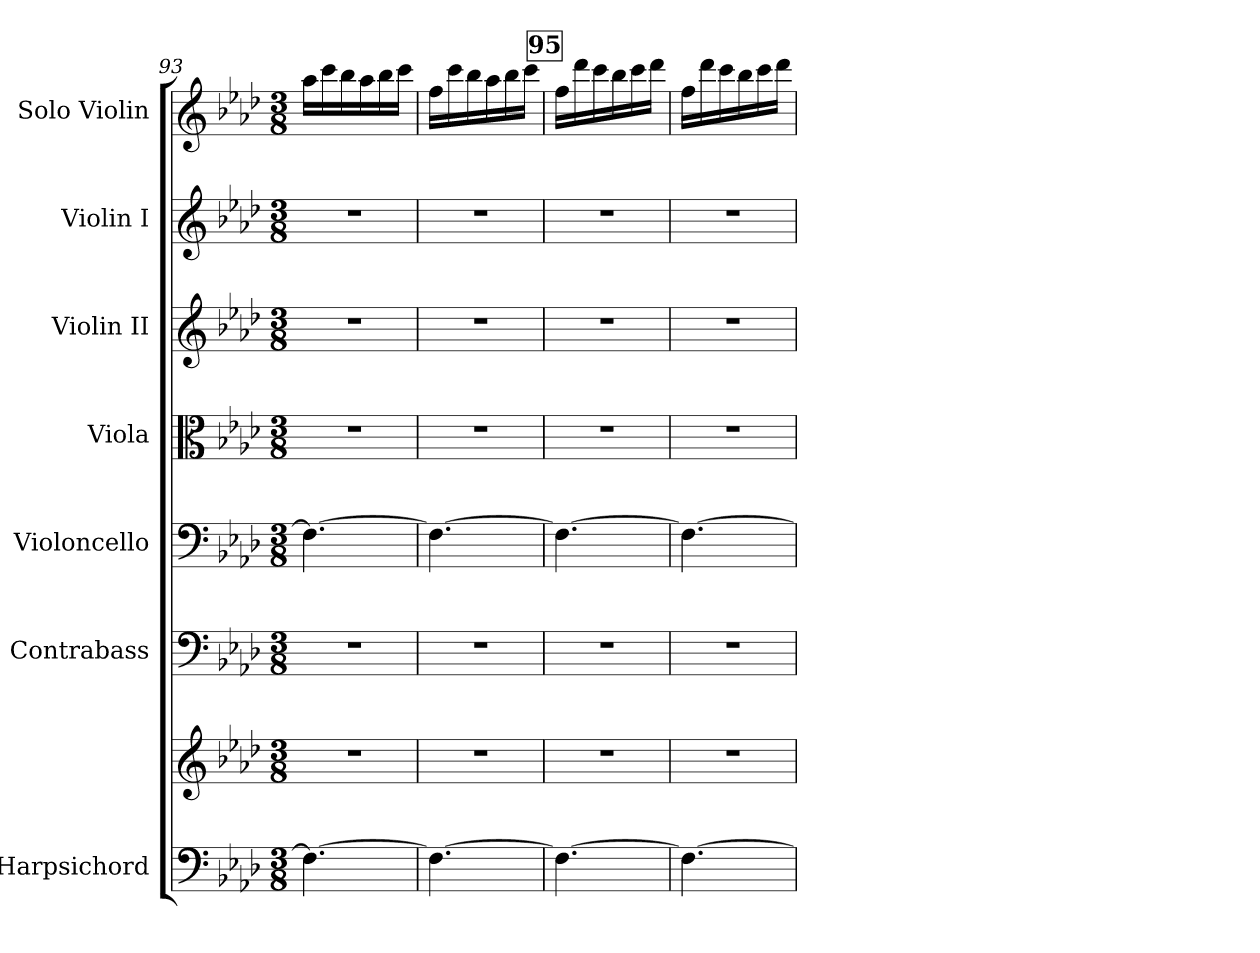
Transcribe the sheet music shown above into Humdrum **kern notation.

**kern	**kern	**kern	**kern	**kern	**kern	**kern	**kern
*part7	*part7	*part6	*part5	*part4	*part3	*part2	*part1
*staff8	*staff7	*staff6	*staff5	*staff4	*staff3	*staff2	*staff1
*I"Harpsichord	*	*I"Contrabass	*I"Violoncello	*I"Viola	*I"Violin II	*I"Violin I	*I"Solo Violin
*I'Hch.	*	*I'Cb.	*I'Vc.	*I'Vla.	*I'Vln. II	*I'Vln. I	*I'Vln.
*clefF4	*clefG2	*clefF4	*clefF4	*clefC3	*clefG2	*clefG2	*clefG2
*	*	*ITrd7c12	*	*	*	*	*
*k[b-e-a-d-]	*k[b-e-a-d-]	*k[b-e-a-d-]	*k[b-e-a-d-]	*k[b-e-a-d-]	*k[b-e-a-d-]	*k[b-e-a-d-]	*k[b-e-a-d-]
*M3/8	*M3/8	*M3/8	*M3/8	*M3/8	*M3/8	*M3/8	*M3/8
=93	=93	=93	=93	=93	=93	=93	=93
4.F\_	4.r	4.r	4.F\_	4.r	4.r	4.r	16aa-\LL
.	.	.	.	.	.	.	16ccc\
.	.	.	.	.	.	.	16bb-\
.	.	.	.	.	.	.	16aa-\
.	.	.	.	.	.	.	16bb-\
.	.	.	.	.	.	.	16ccc\JJ
=94	=94	=94	=94	=94	=94	=94	=94
4.F\_	4.r	4.r	4.F\_	4.r	4.r	4.r	16ff\LL
.	.	.	.	.	.	.	16ccc\
.	.	.	.	.	.	.	16bb-\
.	.	.	.	.	.	.	16aa-\
.	.	.	.	.	.	.	16bb-\
.	.	.	.	.	.	.	16ccc\JJ
!!LO:REH:place=s1:a:B:fs=14:t=95
=95	=95	=95	=95	=95	=95	=95	=95
4.F\_	4.r	4.r	4.F\_	4.r	4.r	4.r	16ff\LL
.	.	.	.	.	.	.	16ddd-\
.	.	.	.	.	.	.	16ccc\
.	.	.	.	.	.	.	16bb-\
.	.	.	.	.	.	.	16ccc\
.	.	.	.	.	.	.	16ddd-\JJ
!!LO:PB:g=z
=96	=96	=96	=96	=96	=96	=96	=96
4.F\_	4.r	4.r	4.F\_	4.r	4.r	4.r	16ff\LL
.	.	.	.	.	.	.	16ddd-\
.	.	.	.	.	.	.	16ccc\
.	.	.	.	.	.	.	16bb-\
.	.	.	.	.	.	.	16ccc\
.	.	.	.	.	.	.	16ddd-\JJ
=	=	=	=	=	=	=	=
*-	*-	*-	*-	*-	*-	*-	*-
